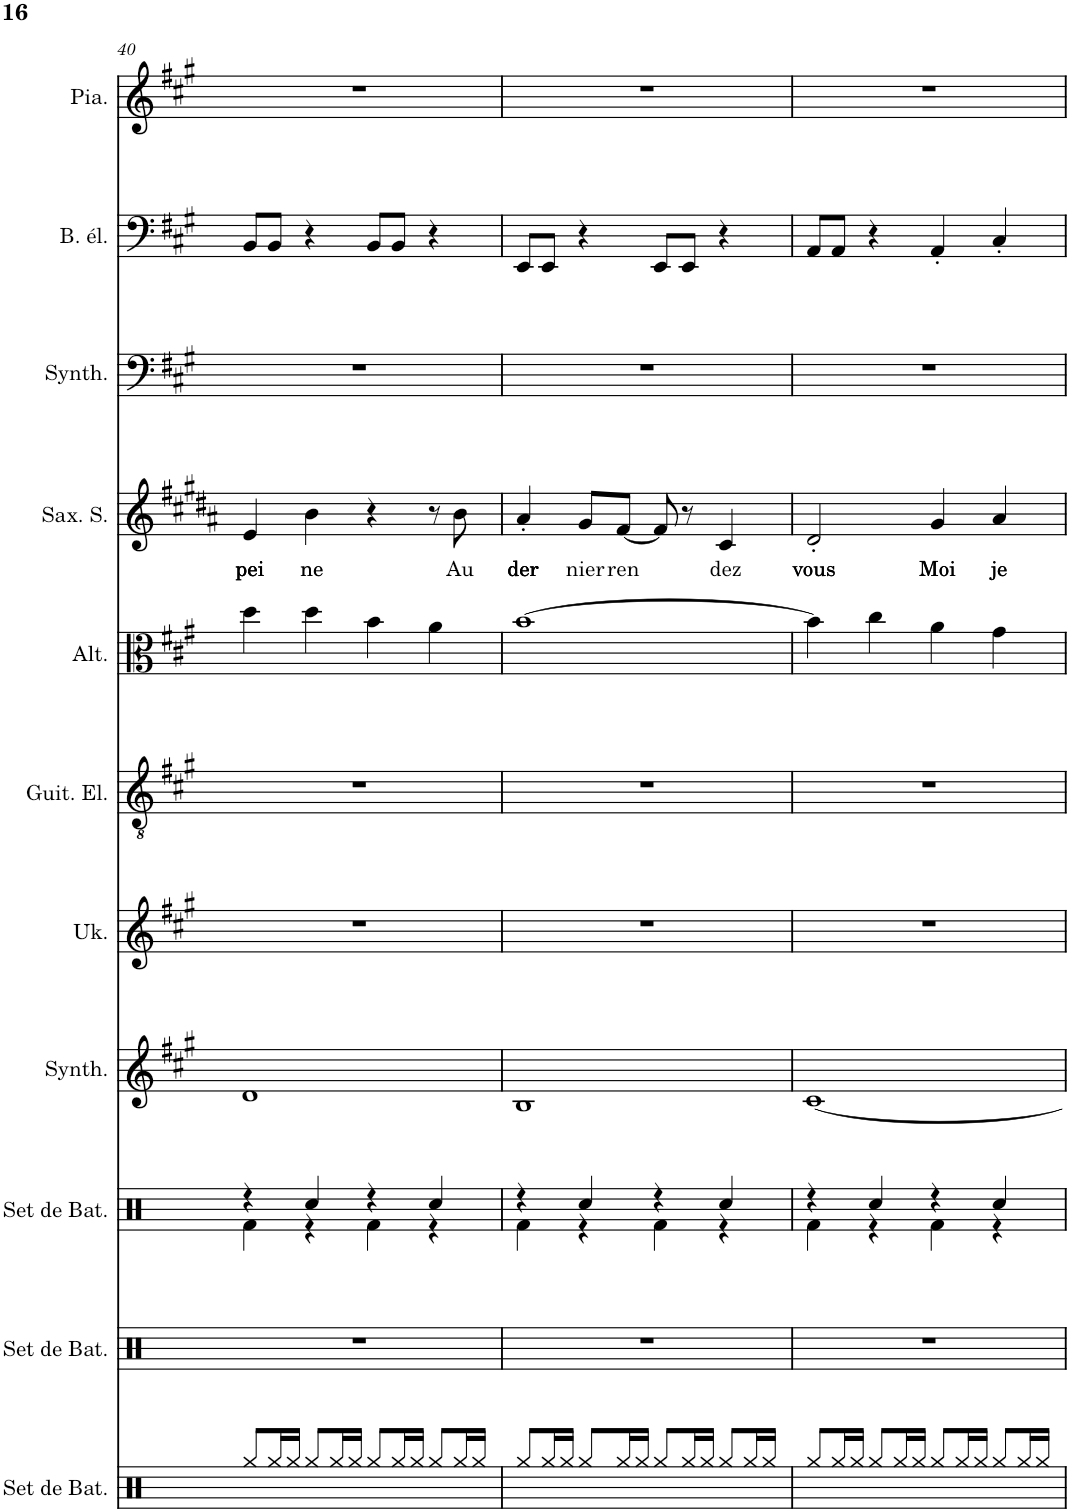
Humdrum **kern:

**kern	**kern	**kern	**kern	**kern	**kern	**kern	**kern	**text	**kern	**kern	**kern
*part11	*part10	*part9	*part8	*part7	*part6	*part5	*part4	*part4	*part3	*part2	*part1
*staff11	*staff10	*staff9	*staff8	*staff7	*staff6	*staff5	*staff4	*staff4	*staff3	*staff2	*staff1
*I"Set de batterie (Grand), Midi 12	*I"Set de batterie (Grand), Midi 11	*I"Set de batterie (Grand), Midi 10	*I"Synthétiseur d'instruments à cordes, strings	*I"Ukulélé, acc Guit	*I"Guitare électrique, overdrive	*I"Altos (section), nappes	*I"Saxophone Soprano	*	*I"Synthétiseur Pad, nappe1	*I"Basse électrique à 5 cordes, basse	*I"Piano, piano
*I'Set de Bat.	*I'Set de Bat.	*I'Set de Bat.	*I'Synth.	*I'Uk.	*I'Guit. El.	*I'Alt.	*I'Sax. S.	*	*I'Synth.	*I'B. él.	*I'Pia.
!!LO:PB:g=z
*clefX	*clefX	*clefX	*clefG2	*clefG2	*clefGv2	*clefC3	*clefG2	*	*clefF4	*clefF4	*clefG2
*	*	*	*	*	*	*	*Trd1c2	*	*	*Trd7c12	*
*k[]	*k[]	*k[]	*k[f#c#g#]	*k[f#c#g#]	*k[f#c#g#]	*k[f#c#g#]	*k[f#c#g#d#a#]	*	*k[f#c#g#]	*k[f#c#g#]	*k[f#c#g#]
*M4/4	*M4/4	*M4/4	*M4/4	*M4/4	*M4/4	*M4/4	*M4/4	*	*M4/4	*M4/4	*M4/4
=40	=40	=40	=40	=40	=40	=40	=40	=40	=40	=40	=40
*	*	*^	*	*	*	*	*	*	*	*	*
!	!	!	!	!	!	!	!	!	!LO:LY:b	!	!	!
8Rgg/L	1r	4r	4Rf\	1d	1r	1r	4dd\	4e/	pei	1r	8BB/L	1r
16Rgg/L	.	.	.	.	.	.	.	.	.	.	8BB/J	.
16Rgg/JJ	.	.	.	.	.	.	.	.	.	.	.	.
!	!	!	!	!	!	!	!	!	!LO:LY:b	!	!	!
8Rgg/L	.	4Rcc/	4r	.	.	.	4dd\	4b\	ne	.	4r	.
16Rgg/L	.	.	.	.	.	.	.	.	.	.	.	.
16Rgg/JJ	.	.	.	.	.	.	.	.	.	.	.	.
8Rgg/L	.	4r	4Rf\	.	.	.	4b\	4r	.	.	8BB/L	.
16Rgg/L	.	.	.	.	.	.	.	.	.	.	8BB/J	.
16Rgg/JJ	.	.	.	.	.	.	.	.	.	.	.	.
8Rgg/L	.	4Rcc/	4r	.	.	.	4a\	8r	.	.	4r	.
!	!	!	!	!	!	!	!	!	!LO:LY:b	!	!	!
16Rgg/L	.	.	.	.	.	.	.	8b\	Au	.	.	.
16Rgg/JJ	.	.	.	.	.	.	.	.	.	.	.	.
=41	=41	=41	=41	=41	=41	=41	=41	=41	=41	=41	=41	=41
!	!	!	!	!	!	!	!	!	!LO:LY:b	!	!	!
8Rgg/L	1r	4r	4Rf\	1B	1r	1r	[1b	4a#'/	der	1r	8EE/L	1r
16Rgg/L	.	.	.	.	.	.	.	.	.	.	8EE/J	.
16Rgg/JJ	.	.	.	.	.	.	.	.	.	.	.	.
!	!	!	!	!	!	!	!	!	!LO:LY:b	!	!	!
8Rgg/L	.	4Rcc/	4r	.	.	.	.	8g#/L	nier	.	4r	.
!	!	!	!	!	!	!	!	!	!LO:LY:b	!	!	!
16Rgg/L	.	.	.	.	.	.	.	[8f#/J	ren	.	.	.
16Rgg/JJ	.	.	.	.	.	.	.	.	.	.	.	.
8Rgg/L	.	4r	4Rf\	.	.	.	.	8f#/]	.	.	8EE/L	.
16Rgg/L	.	.	.	.	.	.	.	8r	.	.	8EE/J	.
16Rgg/JJ	.	.	.	.	.	.	.	.	.	.	.	.
!	!	!	!	!	!	!	!	!	!LO:LY:b	!	!	!
8Rgg/L	.	4Rcc/	4r	.	.	.	.	4c#/	dez	.	4r	.
16Rgg/L	.	.	.	.	.	.	.	.	.	.	.	.
16Rgg/JJ	.	.	.	.	.	.	.	.	.	.	.	.
=42	=42	=42	=42	=42	=42	=42	=42	=42	=42	=42	=42	=42
!	!	!	!	!	!	!	!	!	!LO:LY:b	!	!	!
8Rgg/L	1r	4r	4Rf\	[1c#	1r	1r	4b\]	2d#'/	vous	1r	8AA/L	1r
16Rgg/L	.	.	.	.	.	.	.	.	.	.	8AA/J	.
16Rgg/JJ	.	.	.	.	.	.	.	.	.	.	.	.
8Rgg/L	.	4Rcc/	4r	.	.	.	4cc#\	.	.	.	4r	.
16Rgg/L	.	.	.	.	.	.	.	.	.	.	.	.
16Rgg/JJ	.	.	.	.	.	.	.	.	.	.	.	.
!	!	!	!	!	!	!	!	!	!LO:LY:b	!	!	!
8Rgg/L	.	4r	4Rf\	.	.	.	4a\	4g#/	Moi	.	4AA'/	.
16Rgg/L	.	.	.	.	.	.	.	.	.	.	.	.
16Rgg/JJ	.	.	.	.	.	.	.	.	.	.	.	.
!	!	!	!	!	!	!	!	!	!LO:LY:b	!	!	!
8Rgg/L	.	4Rcc/	4r	.	.	.	4g#\	4a#/	je	.	4C#'/	.
16Rgg/L	.	.	.	.	.	.	.	.	.	.	.	.
16Rgg/JJ	.	.	.	.	.	.	.	.	.	.	.	.
*	*	*v	*v	*	*	*	*	*	*	*	*	*
=	=	=	=	=	=	=	=	=	=	=	=
*-	*-	*-	*-	*-	*-	*-	*-	*-	*-	*-	*-
